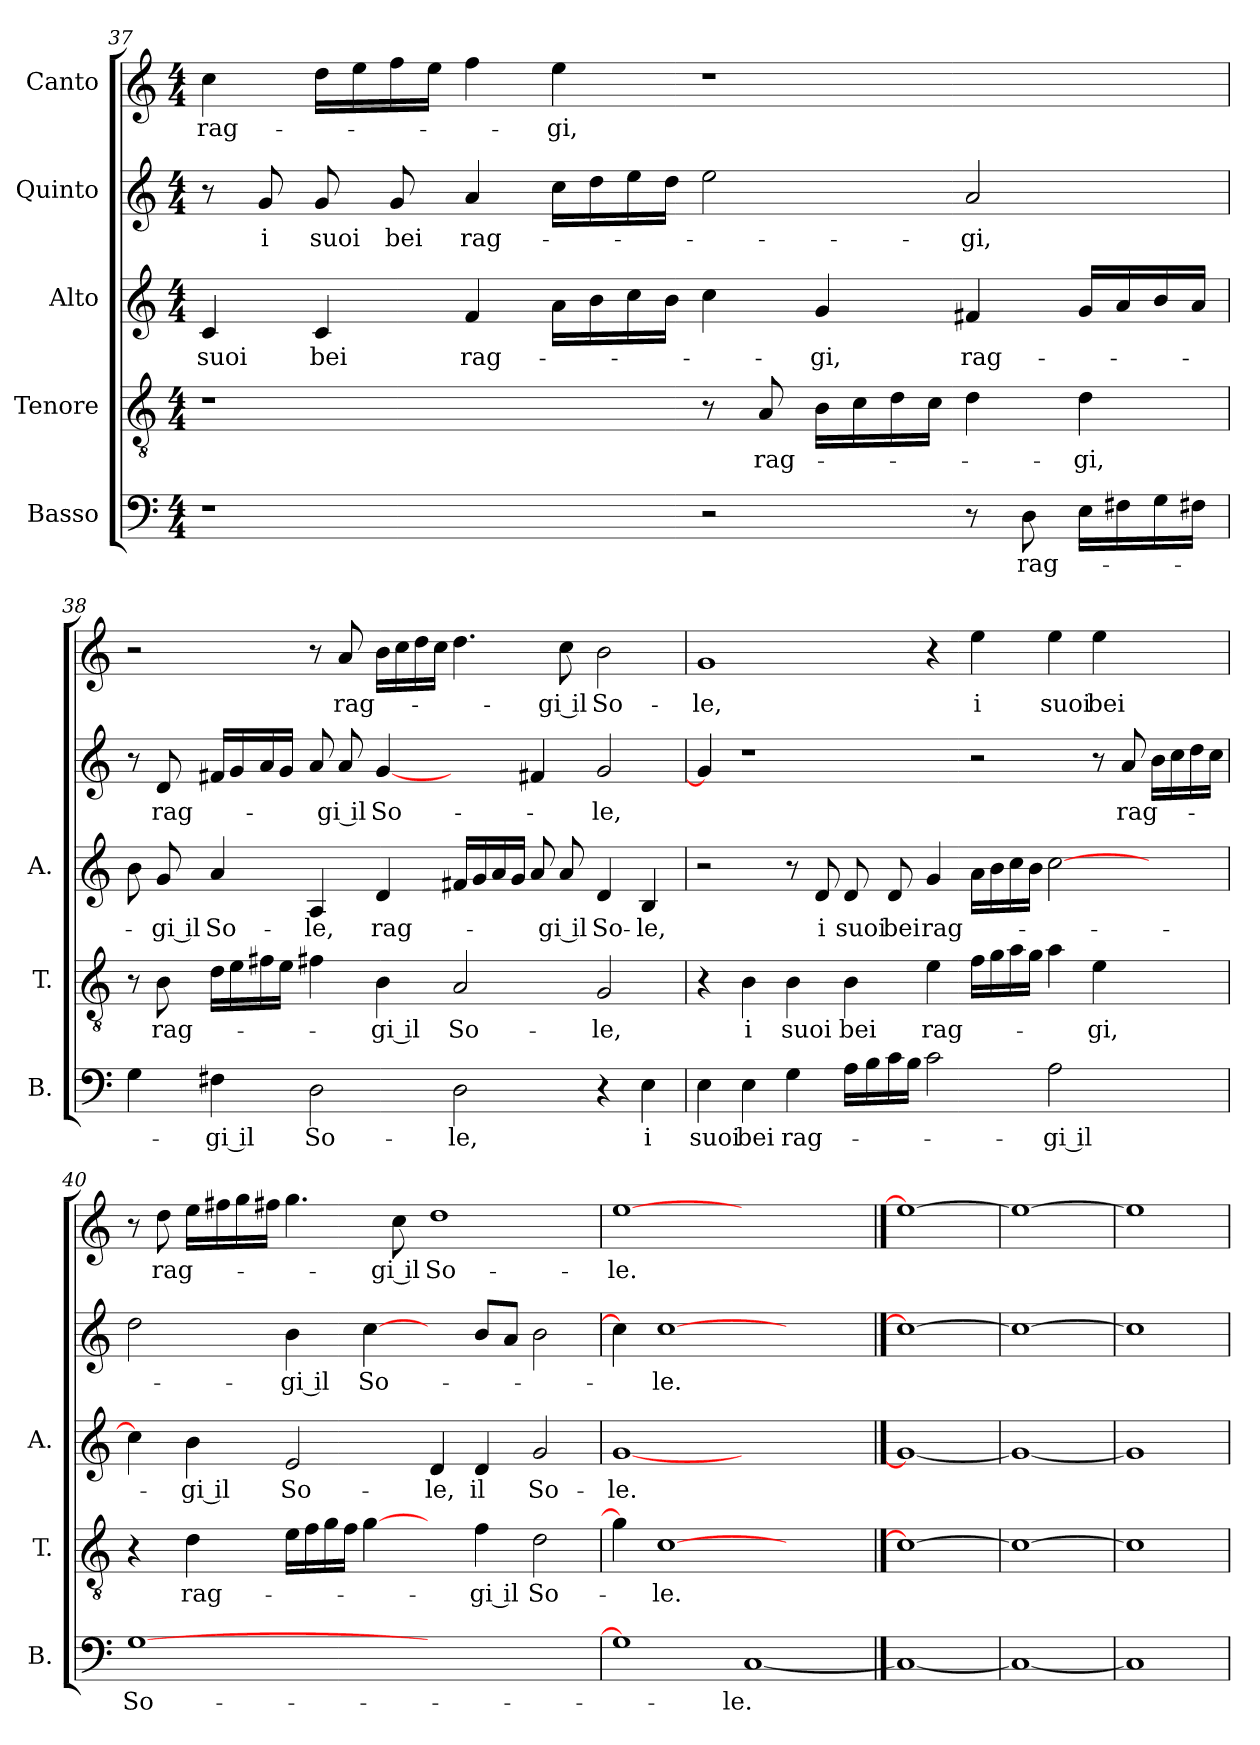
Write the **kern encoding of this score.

**kern	**text	**kern	**text	**kern	**text	**kern	**text	**kern	**text
*part5	*part5	*part4	*part4	*part3	*part3	*part2	*part2	*part1	*part1
*staff5	*staff5	*staff4	*staff4	*staff3	*staff3	*staff2	*staff2	*staff1	*staff1
*I"Basso	*	*I"Tenore	*	*I"Alto	*	*I"Quinto	*	*I"Canto	*
*I'B.	*	*I'T.	*	*I'A.	*	*	*	*	*
*clefF4	*	*clefGv2	*	*clefG2	*	*clefG2	*	*clefG2	*
*k[]	*	*k[]	*	*k[]	*	*k[]	*	*k[]	*
*C:	*	*C:	*	*C:	*	*C:	*	*C:	*
*M4/4	*	*M4/4	*	*M4/4	*	*M4/4	*	*M4/4	*
=37	=37	=37	=37	=37	=37	=37	=37	=37	=37
1r	.	1r	.	4c/	suoi	8r	.	4cc\	rag-
.	.	.	.	.	.	8g/	i	.	.
.	.	.	.	4c/	bei	8g/	suoi	16dd\LL	.
.	.	.	.	.	.	.	.	16ee\	.
.	.	.	.	.	.	8g/	bei	16ff\	.
.	.	.	.	.	.	.	.	16ee\JJ	.
.	.	.	.	4f/	rag-	4a/	rag-	4ff\	.
.	.	.	.	16a\LL	.	16cc\LL	.	4ee\	-gi,
.	.	.	.	16b\	.	16dd\	.	.	.
.	.	.	.	16cc\	.	16ee\	.	.	.
.	.	.	.	16b\JJ	.	16dd\JJ	.	.	.
2r	.	8r	.	4cc\	.	2ee\	.	1r	.
.	.	8A/	rag-	.	.	.	.	.	.
.	.	16B\LL	.	4g/	-gi,	.	.	.	.
.	.	16c\	.	.	.	.	.	.	.
.	.	16d\	.	.	.	.	.	.	.
.	.	16c\JJ	.	.	.	.	.	.	.
8r	.	4d\	.	4f#X/	rag-	2a/	-gi,	.	.
8D\	rag-	.	.	.	.	.	.	.	.
16E\LL	.	4d\	-gi,	16g/LL	.	.	.	.	.
16F#X\	.	.	.	16a/	.	.	.	.	.
16G\	.	.	.	16b/	.	.	.	.	.
16F#X\JJ	.	.	.	16a/JJ	.	.	.	.	.
=38	=38	=38	=38	=38	=38	=38	=38	=38	=38
4G\	.	8r	.	8b\	.	8r	.	2r	.
.	.	8B\	rag-	8g/	-gi il	8d/	rag-	.	.
4F#X\	-gi il	16d\LL	.	4a/	So-	16f#X/LL	.	.	.
.	.	16e\	.	.	.	16g/	.	.	.
.	.	16f#X\	.	.	.	16a/	.	.	.
.	.	16e\JJ	.	.	.	16g/JJ	.	.	.
2D\	So-	4f#X\	.	4A/	-le,	8a/	.	8r	.
.	.	.	.	.	.	8a/	-gi il	8a/	rag-
.	.	4B\	-gi il	4d/	rag-	[4g/	So-	16b\LL	.
.	.	.	.	.	.	.	.	16cc\	.
.	.	.	.	.	.	.	.	16dd\	.
.	.	.	.	.	.	.	.	16cc\JJ	.
2D\	-le,	2A/	So-	16f#X/LL	.	4ryy	.	4.dd\	.
.	.	.	.	16g/	.	.	.	.	.
.	.	.	.	16a/	.	.	.	.	.
.	.	.	.	16g/JJ	.	.	.	.	.
.	.	.	.	8a/	.	4f#X/	.	.	.
.	.	.	.	8a/	-gi il	.	.	8cc\	-gi il
4r	.	2G/	-le,	4d/	So-	2g/	-le,	2b\	So-
4E\	i	.	.	4B/	-le,	.	.	.	.
=39	=39	=39	=39	=39	=39	=39	=39	=39	=39
4E\	suoi	4r	.	2r	.	4g/]	.	1g/	-le,
4E\	bei	4B\	i	.	.	1r	.	.	.
4G\	rag-	4B\	suoi	8r	.	.	.	.	.
.	.	.	.	8d/	i	.	.	.	.
16A\LL	.	4B\	bei	8d/	suoi	.	.	.	.
16B\	.	.	.	.	.	.	.	.	.
16c\	.	.	.	8d/	bei	.	.	.	.
16B\JJ	.	.	.	.	.	.	.	.	.
2c\	.	4e\	rag-	4g/	rag-	.	.	4r	.
.	.	16f\LL	.	16a\LL	.	2r	.	4ee\	i
.	.	16g\	.	16b\	.	.	.	.	.
.	.	16a\	.	16cc\	.	.	.	.	.
.	.	16g\JJ	.	16b\JJ	.	.	.	.	.
2A\	-gi il	4a\	.	[2cc\	.	.	.	4ee\	suoi
.	.	4e\	-gi,	.	.	8r	.	4ee\	bei
.	.	.	.	.	.	8a/	rag-	.	.
4ryy	.	4ryy	.	4ryy	.	16b\LL	.	4ryy	.
.	.	.	.	.	.	16cc\	.	.	.
.	.	.	.	.	.	16dd\	.	.	.
.	.	.	.	.	.	16cc\JJ	.	.	.
=40	=40	=40	=40	=40	=40	=40	=40	=40	=40
[1G\	So-	4r	.	4cc\]	.	2dd\	.	8r	.
.	.	.	.	.	.	.	.	8dd\	rag-
.	.	4d\	rag-	4b\	-gi il	.	.	16ee\LL	.
.	.	.	.	.	.	.	.	16ff#X\	.
.	.	.	.	.	.	.	.	16gg\	.
.	.	.	.	.	.	.	.	16ff#X\JJ	.
.	.	16e\LL	.	2e/	So-	4b\	-gi il	4.gg\	.
.	.	16f\	.	.	.	.	.	.	.
.	.	16g\	.	.	.	.	.	.	.
.	.	16f\JJ	.	.	.	.	.	.	.
.	.	[4g\	.	.	.	[4cc\	So-	.	.
.	.	.	.	.	.	.	.	8cc\	-gi il
1ryy	.	4ryy	.	4d/	-le,	4ryy	.	1dd\	So-
.	.	4f\	-gi il	4d/	il	8b/L	.	.	.
.	.	.	.	.	.	8a/J	.	.	.
.	.	2d\	So-	2g/	So-	2b\	.	.	.
=41	=41	=41	=41	=41	=41	=41	=41	=41	=41
1G\]	.	4g\]	.	[1g/	-le.	4cc\]	.	[1ee\	-le.
.	.	[1c\	-le.	.	.	[1cc\	-le.	.	.
[1C/	-le.	.	.	1ryy	.	.	.	1ryy	.
.	.	2.ryy	.	.	.	2.ryy	.	.	.
==42	==42	==42	==42	==42	==42	==42	==42	==42	==42
1C/_	.	1c\_	.	1g/_	.	1cc\_	.	1ee\_	.
=43	=43	=43	=43	=43	=43	=43	=43	=43	=43
1C/_	.	1c\_	.	1g/_	.	1cc\_	.	1ee\_	.
=44	=44	=44	=44	=44	=44	=44	=44	=44	=44
1C/]	.	1c\]	.	1g/]	.	1cc\]	.	1ee\]	.
=	=	=	=	=	=	=	=	=	=
*-	*-	*-	*-	*-	*-	*-	*-	*-	*-
